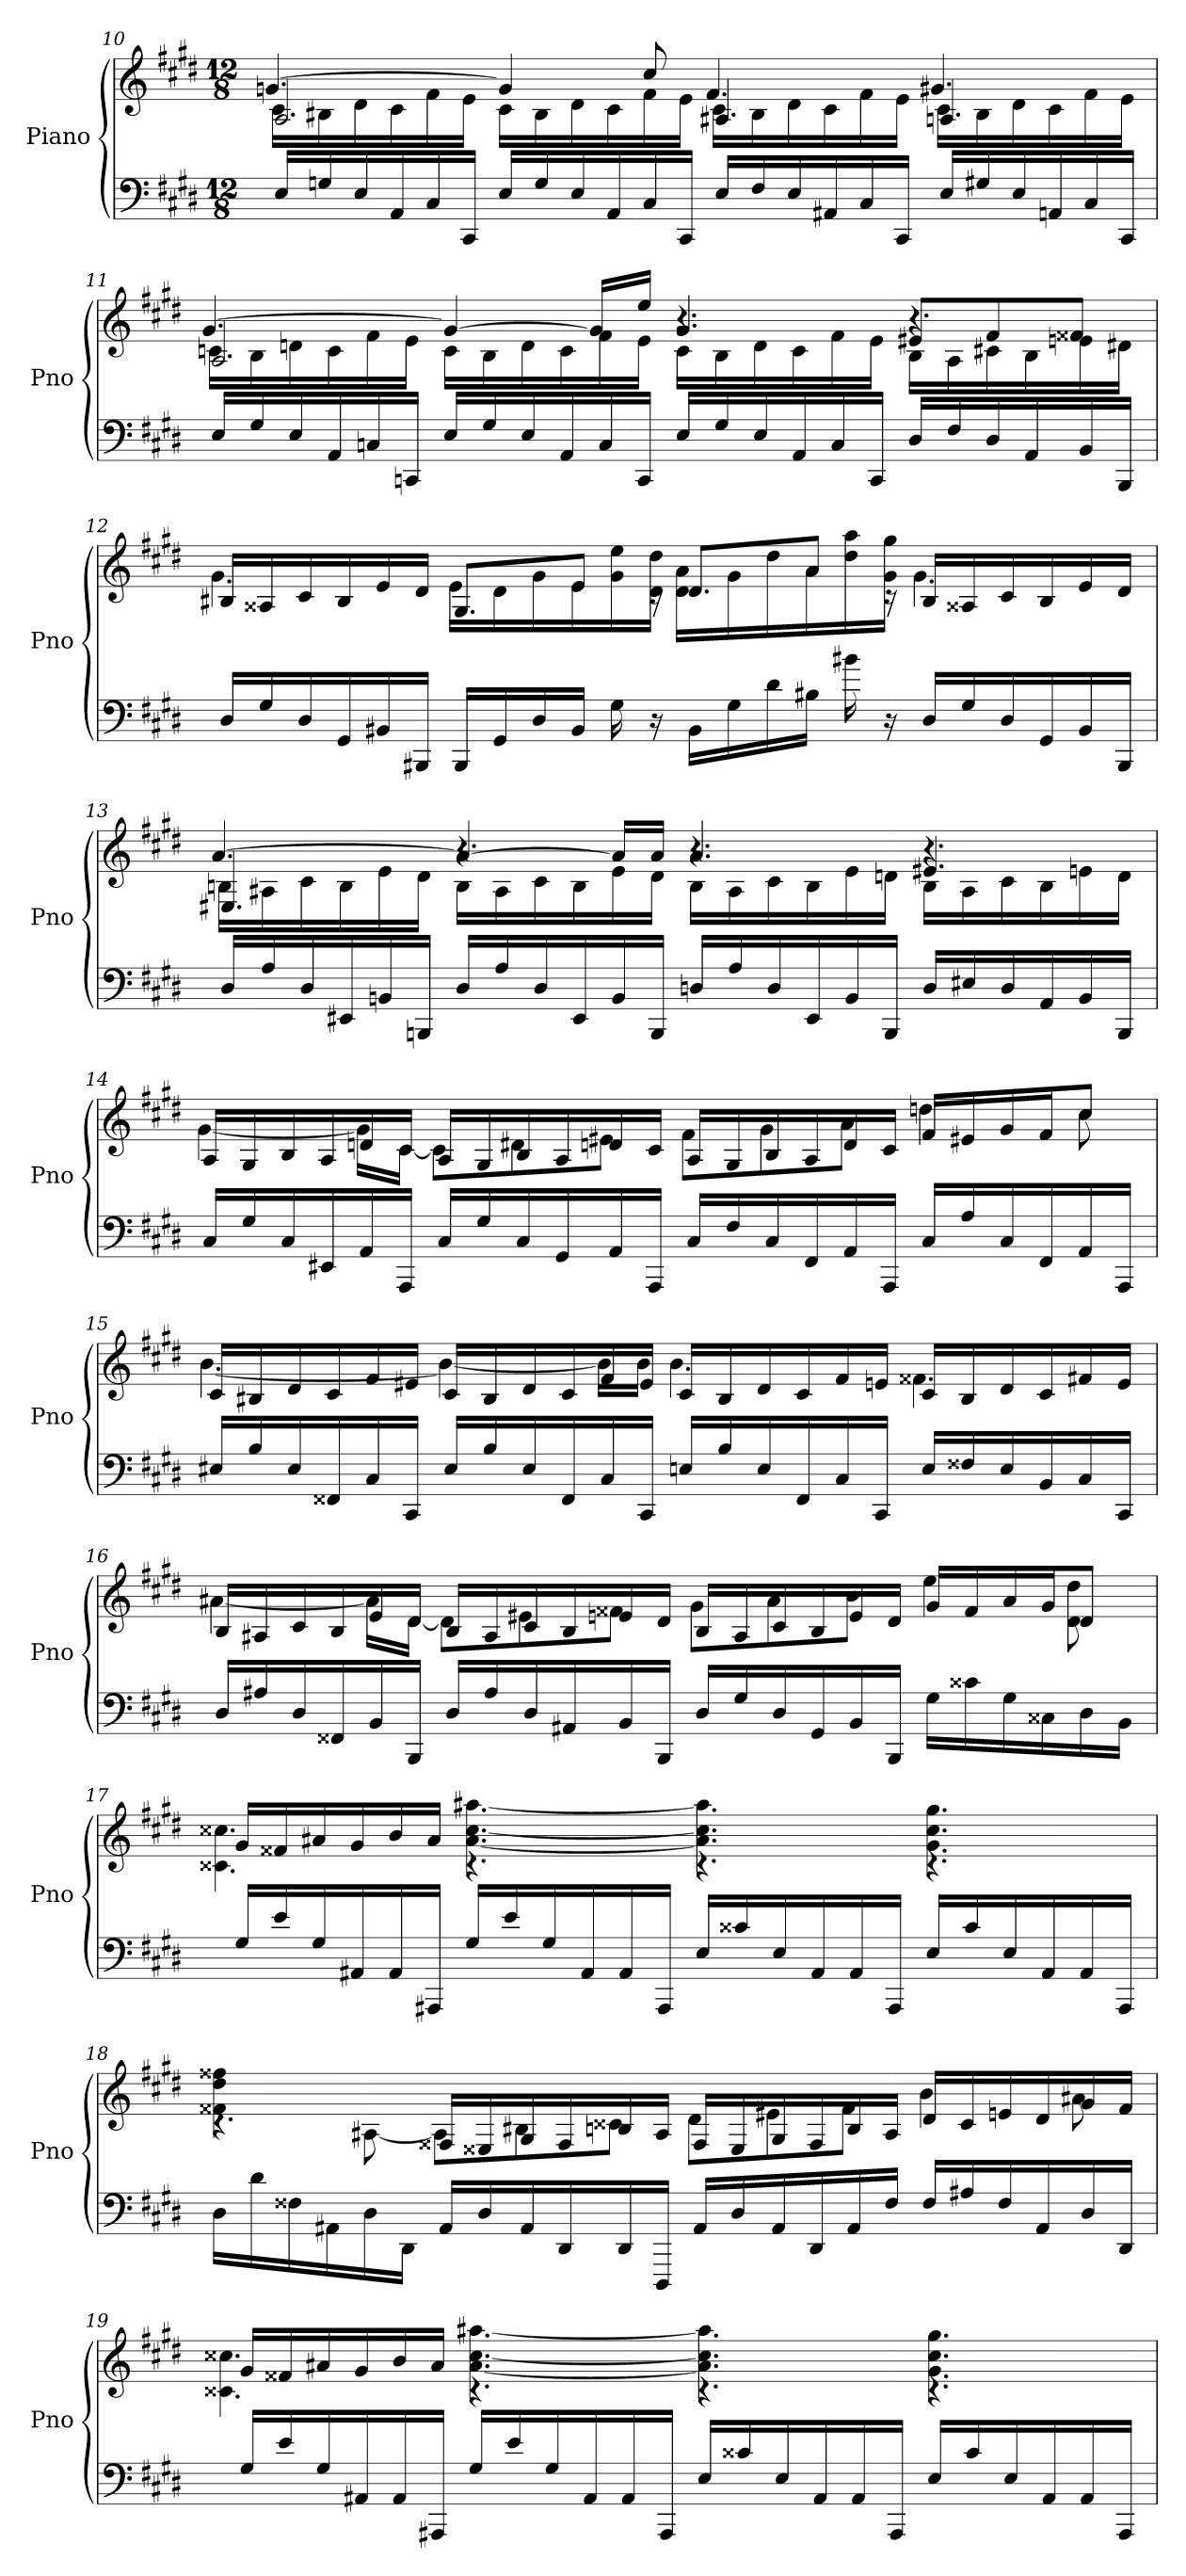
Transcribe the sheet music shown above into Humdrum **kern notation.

**kern	**kern
*part1	*part1
*staff2	*staff1
*I"Piano	*
*I'Pno	*
*clefF4	*clefG2
*k[f#c#g#d#]	*k[f#c#g#d#]
*c#:	*c#:
*M12/8	*M12/8
=10	=10
*	*^
*	*	*^
16ELL	2.A/	16c#LL	[4.gn
16Gn	.	16B#X	.
16E	.	16d#	.
16AA	.	16c#	.
16C#	.	16f#	.
16CC#JJ	.	16eJJ	.
16ELL	.	16c#LL	4g]
16G	.	16B#	.
16E	.	16d#	.
16AA	.	16c#	.
16C#	.	16f#	8cc#
16CC#JJ	.	16eJJ	.
16ELL	4.A#X/	16c#LL	4.f#
16F#	.	16B#	.
16E	.	16d#	.
16AA#X	.	16c#	.
16C#	.	16f#	.
16CC#JJ	.	16eJJ	.
16ELL	4.An/	16c#LL	4.g#X
16G#X	.	16B#	.
16E	.	16d#	.
16AAn	.	16c#	.
16C#	.	16f#	.
16CC#JJ	.	16eJJ	.
=11	=11	=11	=11
16ELL	2.A/	16cnLL	[4.g#
16G#	.	16B	.
16E	.	16dn	.
16AA	.	16c	.
16Cn	.	16f#	.
16CCnJJ	.	16eJJ	.
16ELL	.	16cLL	4g#_
16G#	.	16B	.
16E	.	16d	.
16AA	.	16c	.
16C	.	16f#	16g#LL]
16CCJJ	.	16eJJ	16eeJJ
16ELL	4.r	16cLL	4.g#
16G#	.	16B	.
16E	.	16d	.
16AA	.	16c	.
16C	.	16f#	.
16CCJJ	.	16eJJ	.
16D#LL	4.r	16BLL	8e#XL
16F#	.	16A	.
16D#	.	16c#X	8f#
16AA	.	16B	.
16BB	.	16en	8f##XJ
16BBBJJ	.	16d#XJJ	.
*	*	*v	*v
=12	=12	=12
16D#LL	16B#XLL	4.g#
16G#	16A##X	.
16D#	16c#	.
16GG#	16B#	.
16BB#X	16e	.
16BBB#XJJ	16d#JJ	.
16BBB#LL	8.G#L	16eLL
16GG#	.	16d#
16D#	.	16g#
16BB#JJ	8eJ	16e
16G#	.	16g# 16ee
16r	16rc	16d# 16dd#JJ
16BB#LL	8.d#L	16d# 16aLL
16G#	.	16g#
16d#	.	16dd#
16B#XJJ	8aJ	16a
16b#X	.	16dd# 16aa
16r	16rc	16g# 16gg#JJ
16D#LL	16B#LL	4.g#
16G#	16A##X	.
16D#	16c#	.
16GG#	16B#	.
16BB#	16e	.
16BBB#JJ	16d#JJ	.
=13	=13	=13
*	*	*^
16D#LL	4.E#X/	16BnLL	[4.a
16A	.	16A#X	.
16D#	.	16c#	.
16EE#X	.	16B	.
16BBn	.	16e	.
16BBBnJJ	.	16d#JJ	.
16D#LL	4.r	16BLL	4a_
16A	.	16A#	.
16D#	.	16c#	.
16EE#	.	16B	.
16BB	.	16e	16aLL]
16BBBJJ	.	16d#JJ	16aJJ
16DnLL	4.r	16BLL	4.a
16A	.	16A#	.
16D	.	16c#	.
16EE#	.	16B	.
16BB	.	16e	.
16BBBJJ	.	16dnJJ	.
16DLL	4.r	16BLL	4.e#X
16E#X	.	16A#	.
16D	.	16c#	.
16AA	.	16B	.
16BB	.	16en	.
16BBBJJ	.	16dJJ	.
*	*	*v	*v
=14	=14	=14
16C#LL	16ALL	[4g#
16G#	16G#	.
16C#	16B	.
16EE#X	16A	.
16AA	16dn	16g#LL]
16AAAJJ	16c#JJ	[16c#JJ
16C#LL	16ALL	8c#L]
16G#	16G#	.
16C#	16B	8d#X
16GG#	16A	.
16AA	16dn	8e#XJ
16AAAJJ	16c#JJ	.
16C#LL	16ALL	8f#L
16F#	16G#	.
16C#	16B	8g#
16FF#	16A	.
16AA	16d	8aJ
16AAAJJ	16c#JJ	.
16C#LL	16f#LL	4ddn
16A	16e#X	.
16C#	16g#	.
16FF#	16f#J	.
16AA	8cc#J	8cc#
16AAAJJ	.	.
=15	=15	=15
16E#XLL	16c#LL	[4.b
16B	16B#X	.
16E#	16d#	.
16FF##X	16c#	.
16C#	16f#	.
16CC#JJ	16e#XJJ	.
16E#LL	16c#LL	4b_
16B	16B#	.
16E#	16d#	.
16FF##	16c#	.
16C#	16f#	16bLL]
16CC#JJ	16e#JJ	16bJJ
16EnLL	16c#LL	4.b
16B	16B#	.
16E	16d#	.
16FF##	16c#	.
16C#	16f#	.
16CC#JJ	16enJJ	.
16ELL	16c#LL	4.f##X
16F##X	16B#	.
16E	16d#	.
16BB	16c#	.
16C#	16f#X	.
16CC#JJ	16eJJ	.
=16	=16	=16
16D#LL	16BLL	[4a#X
16A#X	16A#X	.
16D#	16c#	.
16FF##X	16B	.
16BB	16e	16a#LL]
16BBBJJ	16d#JJ	[16d#JJ
16D#LL	16BLL	8d#L]
16A#	16A#	.
16D#	16c#	8e#X
16AA#X	16B	.
16BB	16en	8f##XJ
16BBBJJ	16d#JJ	.
16D#LL	16BLL	8g#L
16G#	16A#	.
16D#	16c#	8a#
16GG#	16B	.
16BB	16e	8bJ
16BBBJJ	16d#JJ	.
16G#LL	16g#LL	4ee
16c##X	16f##	.
16G#	16a#	.
16C##X	16g#J	.
16D#	8d#J	8d# 8dd#
16BBJJ	.	.
=17	=17	=17
16G#LL	16g#LL	4.c##X 4.cc##X
16e	16f##X	.
16G#	16a#X	.
16AA#X	16g#	.
16AA#	16b	.
16AAA#XJJ	16a#JJ	.
16G#LL	4.rc	[4.a# [4.cc## [4.aa#X
16e	.	.
16G#	.	.
16AA#	.	.
16AA#	.	.
16AAA#JJ	.	.
16ELL	4.rc	4.a#] 4.cc##] 4.aa#]
16c##X	.	.
16E	.	.
16AA#	.	.
16AA#	.	.
16AAA#JJ	.	.
16ELL	4.rc	4.g# 4.cc## 4.gg#
16c##	.	.
16E	.	.
16AA#	.	.
16AA#	.	.
16AAA#JJ	.	.
=18	=18	=18
16D#LL	4.rc	4f##X 4dd# 4ff##X
16d#	.	.
16F##X	.	.
16AA#X	.	.
16D#	.	[8A#X
16DD#JJ	.	.
16AA#LL	16F##XLL	8A#L]
16D#	16E##X	.
16AA#	16G#	8B#X
16DD#	16F##	.
16DD#	16Bn	8c##XJ
16DDD#JJ	16A#JJ	.
16AA#LL	16F##LL	8d#L
16D#	16E##	.
16AA#	16G#	8e#X
16DD#	16F##	.
16AA#	16B	8f##J
16F##JJ	16A#JJ	.
16F##LL	16d#LL	4b
16A#X	16c##	.
16F##	16en	.
16AA#	16d#	.
16D#	16g#	8a#X
16DD#JJ	16f##JJ	.
=19	=19	=19
16G#LL	16g#LL	4.c##X 4.cc##X
16e	16f##X	.
16G#	16a#X	.
16AA#X	16g#	.
16AA#	16b	.
16AAA#XJJ	16a#JJ	.
16G#LL	4.rc	[4.a# [4.cc## [4.aa#X
16e	.	.
16G#	.	.
16AA#	.	.
16AA#	.	.
16AAA#JJ	.	.
16ELL	4.rc	4.a#] 4.cc##] 4.aa#]
16c##X	.	.
16E	.	.
16AA#	.	.
16AA#	.	.
16AAA#JJ	.	.
16ELL	4.rc	4.g# 4.cc## 4.gg#
16c##	.	.
16E	.	.
16AA#	.	.
16AA#	.	.
16AAA#JJ	.	.
*	*v	*v
=	=
*-	*-
